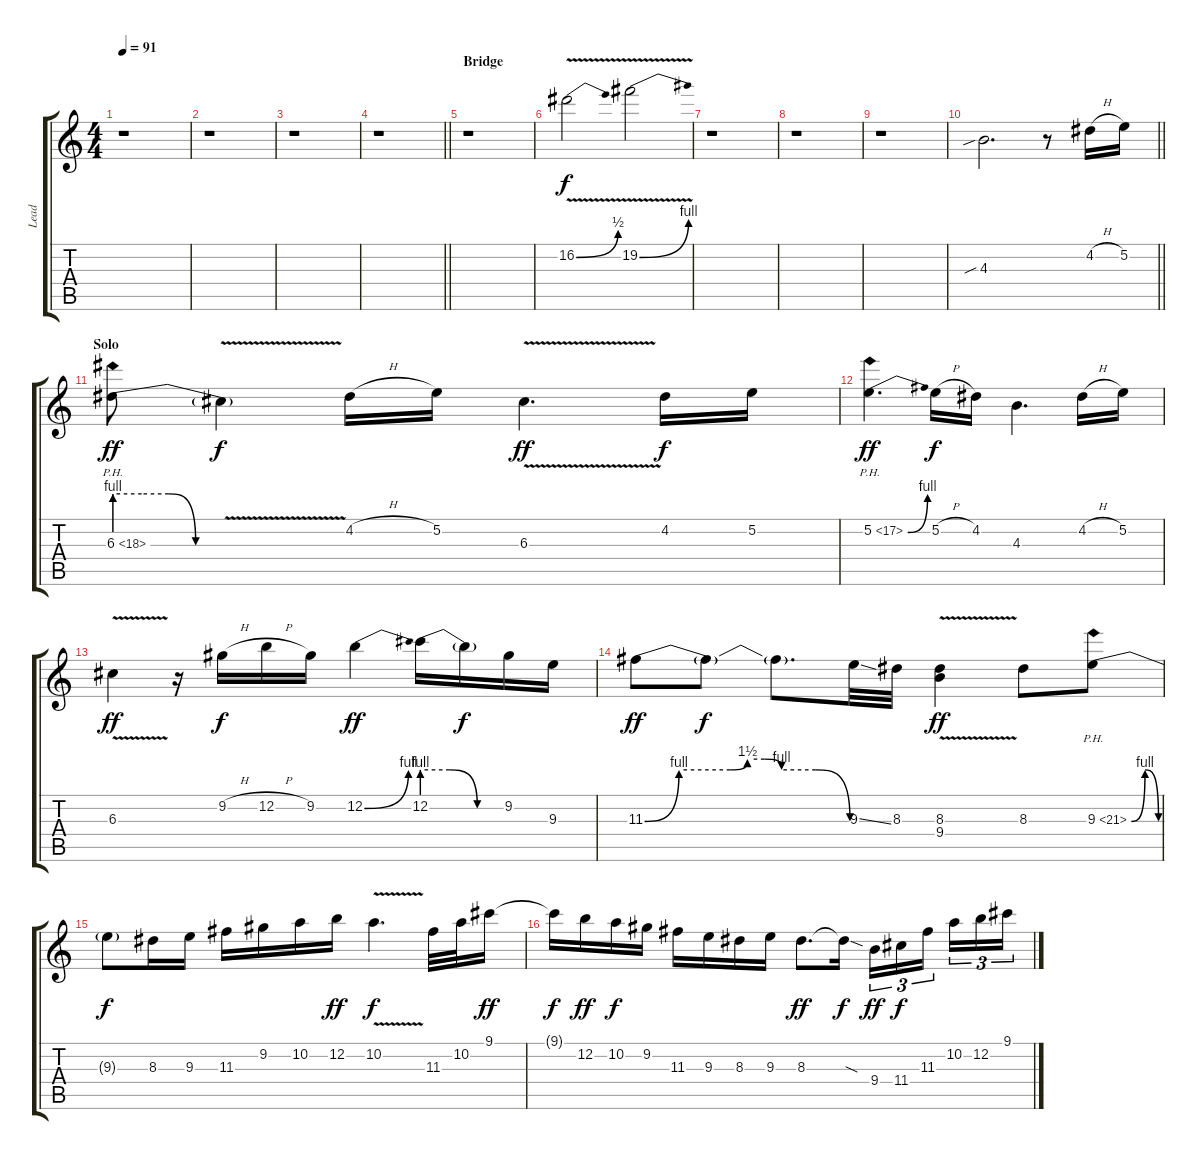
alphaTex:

\track ("Lead" "Lead") {instrument distortionguitar}
\staff {score tabs}
\tuning (E4 B3 G3 D3 A2 E2) {hide}
\ts (4 4)
\tempo 91
\clef g2
\ks c
r.1{dy f} |
r.1 |
r.1 |
\barLineRight lightlight
r.1 |
\section ("" "Bridge")
r.1 |
16.2{be (bend 0 0 60 2) v}.2{volume 11} 19.2{be (bend 0 0 60 4) v}.2 |
r.1 |
r.1 |
r.1 |
\barLineRight lightlight
4.3{sib}.2{d volume 12} r.8 4.2{h}.16 5.2.16 |
\section ("" "Solo")
6.3{be (custom 0 4 15 4 30 4 45 0 60 0) ph 12}.8{dy ff} 6.3{v t}.4{dy f} 4.2{h}.16 5.2.16 6.3{v}.4{d dy ff} 4.2.16{dy f} 5.2.16 |
5.2{be (bend 0 0 60 4) ph 12}.4{d dy ff} 5.2{h}.16{dy f} 4.2.16 4.3.4{d} 4.2{h}.16 5.2.16 |
6.3{v}.4{dy ff} r.16 9.2{h}.16{dy f} 12.2{h}.16 9.2.16 12.2{be (bend 0 0 60 4)}.4{dy ff} 12.2{be (custom 0 4 20 4 40 0 60 0)}.16 12.2{t}.16{dy f} 9.2.16 9.3.16 |
11.3{be (custom 0 0 10 4 25 4 30 6 35 6 40 4 50 4 60 0)}.8{dy ff} 11.3{t}.8{dy f} 11.3{t}.8{d} 9.3{ss}.32 8.3.32 (8.3{v} 9.4{v}).4{dy ff} 8.3.8 9.3{be (bendrelease 0 0 10 4 35 4 60 0) ph 12}.8 |
9.3{t}.8{dy f} 8.3.16 9.3.16 11.3.16 9.2.16 10.2.16 12.2.16{dy ff} 10.2{v}.4{d dy f} 11.3.32 10.2.32 9.1.16{dy ff} |
9.1{t}.16{dy f} 12.2.16{dy ff} 10.2.16{dy f} 9.2.16 11.3.16 9.3.16 8.3.16 9.3.16 8.3.8{d dy ff} 8.3{sod t}.16{dy f} 9.4.16{tu (3 2) dy ff} 11.4.16{tu (3 2) dy f} 11.3.16{tu (3 2) beam splitsecondary} 10.2.16{tu (3 2)} 12.2.16{tu (3 2)} 9.1.16{tu (3 2)}
